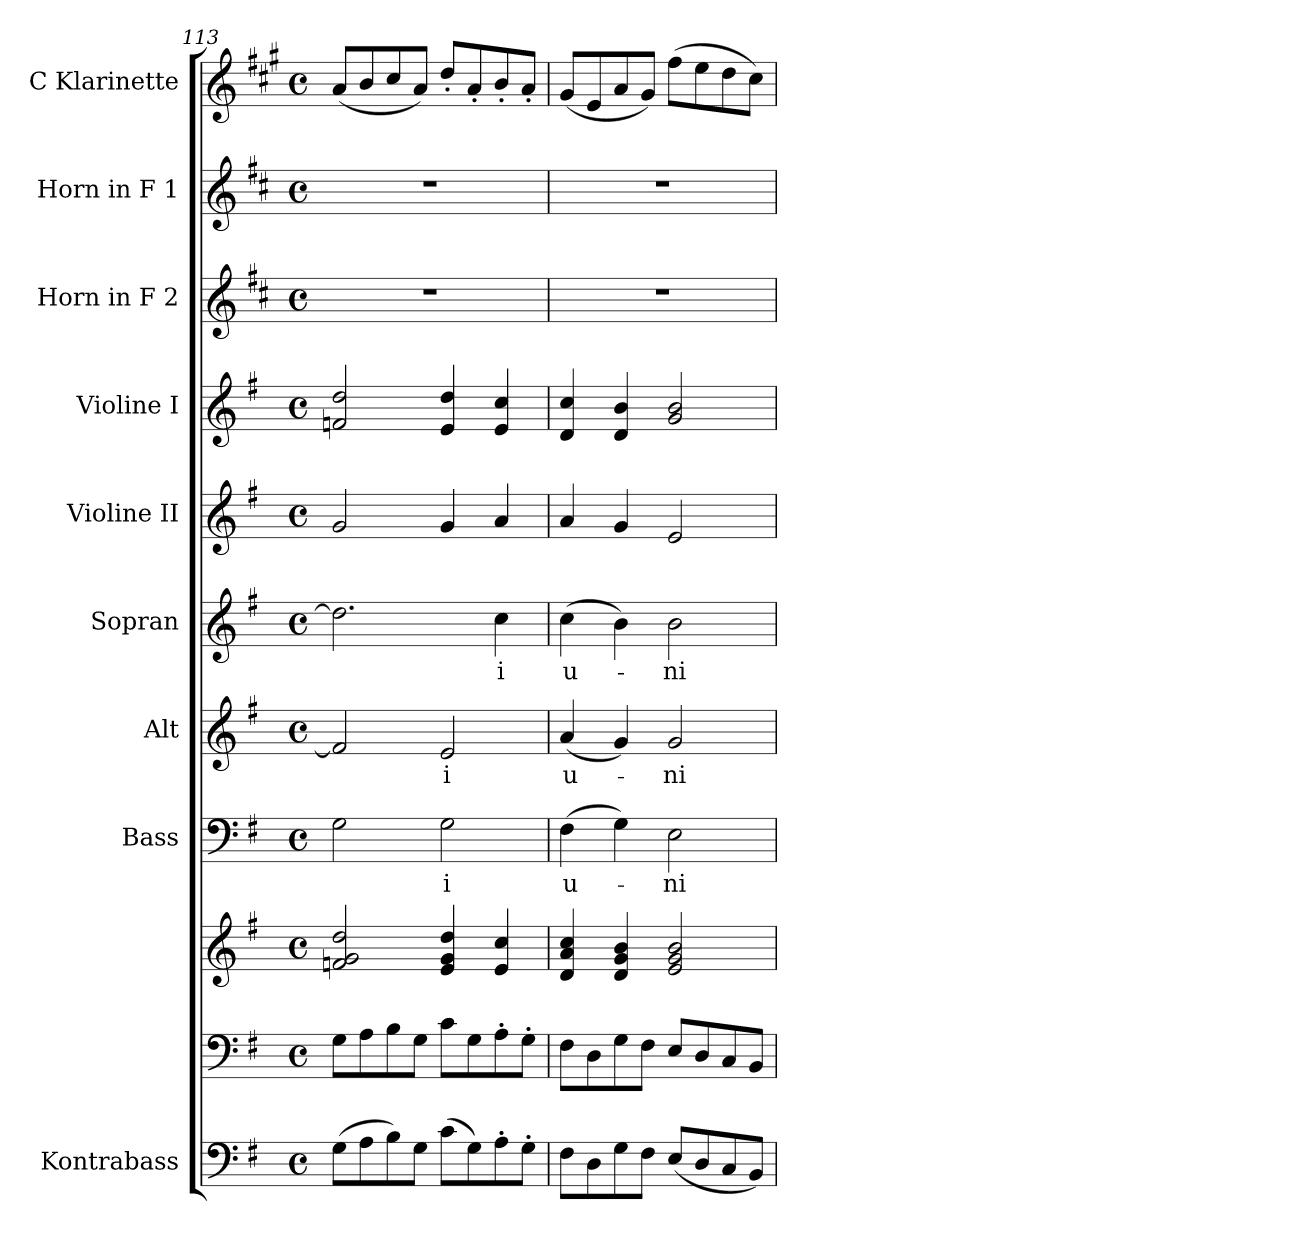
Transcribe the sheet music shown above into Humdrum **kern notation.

**kern	**kern	**kern	**kern	**text	**kern	**text	**kern	**text	**kern	**kern	**kern	**kern	**kern
*part10	*part9	*part9	*part8	*part8	*part7	*part7	*part6	*part6	*part5	*part4	*part3	*part2	*part1
*staff11	*staff10	*staff9	*staff8	*staff8	*staff7	*staff7	*staff6	*staff6	*staff5	*staff4	*staff3	*staff2	*staff1
*I"Kontrabass	*	*	*I"Bass	*	*I"Alt	*	*I"Sopran	*	*I"Violine II	*I"Violine I	*I"Horn in F 2	*I"Horn in F 1	*I"C Klarinette
*I'Kb.	*	*	*I'B.	*	*I'A.	*	*I'S.	*	*I'Vl. II	*I'Vl. I	*	*	*I'Kl.
*clefF4	*clefF4	*clefG2	*clefF4	*	*clefG2	*	*clefG2	*	*clefG2	*clefG2	*clefG2	*clefG2	*clefG2
*ITrd7c12	*	*	*	*	*	*	*	*	*	*	*ITrd4c7	*ITrd4c7	*ITrd1c2
*k[f#]	*k[f#]	*k[f#]	*k[f#]	*	*k[f#]	*	*k[f#]	*	*k[f#]	*k[f#]	*k[f#]	*k[f#]	*k[f#]
*G:	*G:	*G:	*G:	*	*G:	*	*G:	*	*G:	*G:	*G:	*G:	*G:
*M4/4	*M4/4	*M4/4	*M4/4	*	*M4/4	*	*M4/4	*	*M4/4	*M4/4	*M4/4	*M4/4	*M4/4
*met(c)	*met(c)	*met(c)	*met(c)	*	*met(c)	*	*met(c)	*	*met(c)	*met(c)	*met(c)	*met(c)	*met(c)
=113	=113	=113	=113	=113	=113	=113	=113	=113	=113	=113	=113	=113	=113
(>8GG\L	8G\L	2fn/ 2g/ 2dd/	2G\	.	2f/]	.	2.dd\]	.	2g/	2fn/ 2dd/	1r	1r	(<8g/L
8AA\	8A\	.	.	.	.	.	.	.	.	.	.	.	8a/
8BB\)	8B\	.	.	.	.	.	.	.	.	.	.	.	8b/
8GG\J	8G\J	.	.	.	.	.	.	.	.	.	.	.	8g/J)
!	!	!	!	!LO:LY:b	!	!LO:LY:b	!	!	!	!	!	!	!
(>8C\L	8c\L	4e/ 4g/ 4dd/	2G\	-i	2e/	-i	.	.	4g/	4e/ 4dd/	.	.	8cc'</L
8GG\)	8G\	.	.	.	.	.	.	.	.	.	.	.	8g'</
!	!	!	!	!	!	!	!	!LO:LY:b	!	!	!	!	!
8AA'>\	8A'>\	4e/ 4cc/	.	.	.	.	4cc\	-i	4a/	4e/ 4cc/	.	.	8a'</
8GG'>\J	8G'>\J	.	.	.	.	.	.	.	.	.	.	.	8g'</J
=114	=114	=114	=114	=114	=114	=114	=114	=114	=114	=114	=114	=114	=114
!	!	!	!	!LO:LY:b	!	!LO:LY:b	!	!LO:LY:b	!	!	!	!	!
8FF#\L	8F#\L	4d/ 4a/ 4cc/	(>4F#\	u-	(<4a/	u-	(>4cc\	u-	4a/	4d/ 4cc/	1r	1r	(<8f#/L
8DD\	8D\	.	.	.	.	.	.	.	.	.	.	.	8d/
8GG\	8G\	4d/ 4g/ 4b/	4G\)	.	4g/)	.	4b\)	.	4g/	4d/ 4b/	.	.	8g/
8FF#\J	8F#\J	.	.	.	.	.	.	.	.	.	.	.	8f#/J)
!	!	!	!	!LO:LY:b	!	!LO:LY:b	!	!LO:LY:b	!	!	!	!	!
(<8EE/L	8E/L	2e/ 2g/ 2b/	2E\	-ni-	2g/	-ni-	2b\	-ni	2e/	2g/ 2b/	.	.	(>8ee\L
8DD/	8D/	.	.	.	.	.	.	.	.	.	.	.	8dd\
8CC/	8C/	.	.	.	.	.	.	.	.	.	.	.	8cc\
8BBB/J)	8BB/J	.	.	.	.	.	.	.	.	.	.	.	8b\J)
=	=	=	=	=	=	=	=	=	=	=	=	=	=
*-	*-	*-	*-	*-	*-	*-	*-	*-	*-	*-	*-	*-	*-
